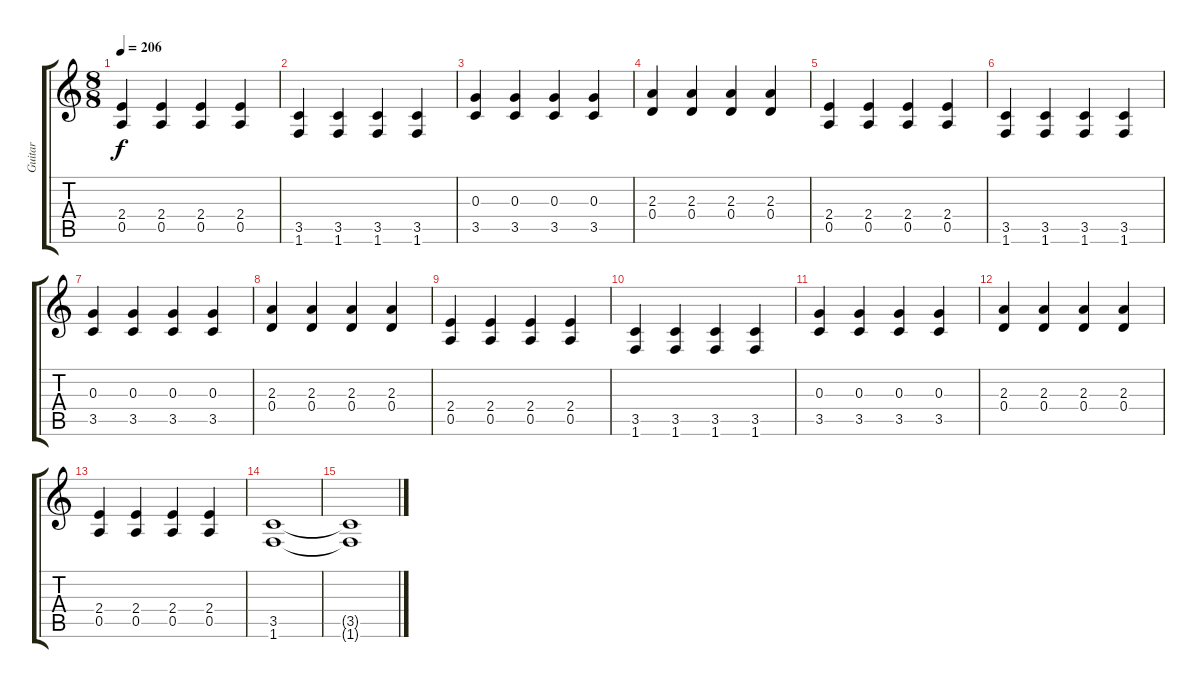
\track ("Guitar" "Guitar") {instrument distortionguitar}
\staff {score tabs}
\tuning (E4 B3 G3 D3 A2 E2) {hide}
\ts (8 8)
\tempo 206
\clef g2
\ks c
(2.4 0.5).4{dy f} (2.4 0.5).4 (2.4 0.5).4 (2.4 0.5).4 |
(3.5 1.6).4 (3.5 1.6).4 (3.5 1.6).4 (3.5 1.6).4 |
(0.3 3.5).4 (0.3 3.5).4 (0.3 3.5).4 (0.3 3.5).4 |
(2.3 0.4).4 (2.3 0.4).4 (2.3 0.4).4 (2.3 0.4).4 |
(2.4 0.5).4 (2.4 0.5).4 (2.4 0.5).4 (2.4 0.5).4 |
(3.5 1.6).4 (3.5 1.6).4 (3.5 1.6).4 (3.5 1.6).4 |
(0.3 3.5).4 (0.3 3.5).4 (0.3 3.5).4 (0.3 3.5).4 |
(2.3 0.4).4 (2.3 0.4).4 (2.3 0.4).4 (2.3 0.4).4 |
(2.4 0.5).4 (2.4 0.5).4 (2.4 0.5).4 (2.4 0.5).4 |
(3.5 1.6).4 (3.5 1.6).4 (3.5 1.6).4 (3.5 1.6).4 |
(0.3 3.5).4 (0.3 3.5).4 (0.3 3.5).4 (0.3 3.5).4 |
(2.3 0.4).4 (2.3 0.4).4 (2.3 0.4).4 (2.3 0.4).4 |
(2.4 0.5).4 (2.4 0.5).4 (2.4 0.5).4 (2.4 0.5).4 |
(3.5 1.6).1 |
(3.5{t} 1.6{t}).1
